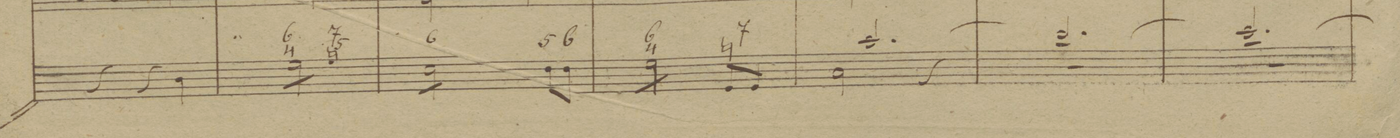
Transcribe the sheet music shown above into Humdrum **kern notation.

**kern	**fba	**dynam
*I"Organo et Basso	*	*
*clefF4	*	*
*k[b-]	*	*
*M3/4	*	*
4r	.	.
4r	.	.
4D\	.	.
=42	=42	=42
8G\L	6 4	.
8G\	.	.
8G\	.	.
8G\	.	.
8G\	7 5 n	.
8G\J	.	.
=43	=43	=43
8E\L	6	.
8E\	.	.
8E\	.	.
8E\J	.	.
*Xtremolo	*	*
8F\L	5	.
8F\J	6	.
=44	=44	=44
*tremolo	*	*
8G\L	6 4	.
8G\	.	.
8G\	.	.
8G\J	.	.
*Xtremolo	*	*
8GG/L	7 n	.
8GG/J	.	.
=45	=45	=45
*^	*	*
(2.c/	2C\	.	.
.	4r	.	.
=46	=46	=46	=46
(2.d/)	2.r	.	.
=47	=47	=47	=47
(2.e/)	2.r	.	.
=48	=48	=48	=48
*-	*-	*-	*-
